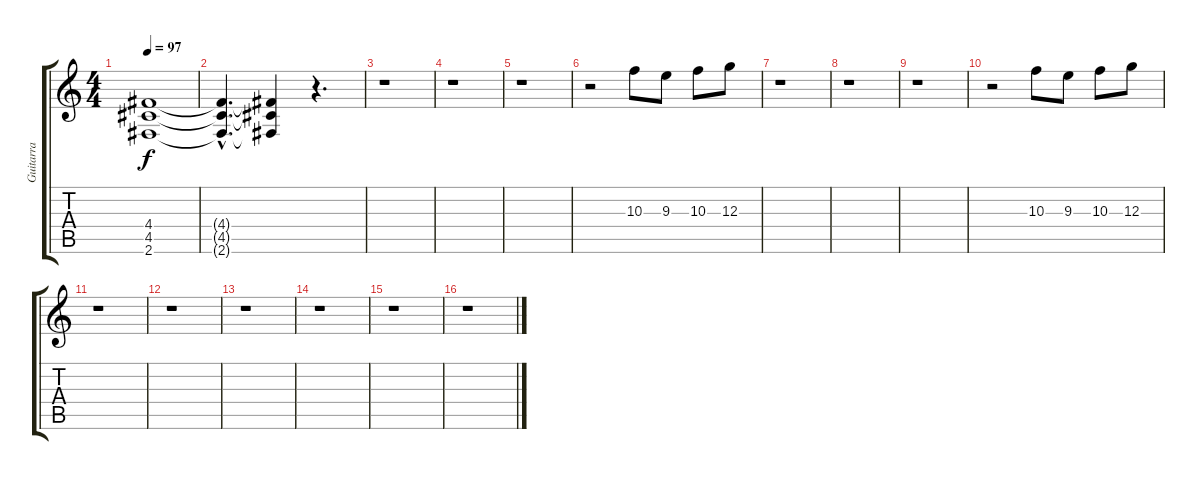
\track ("Guitarra" "Guitarra") {instrument distortionguitar}
\staff {score tabs}
\tuning (E4 B3 G3 D3 A2 E2) {hide}
\ts (4 4)
\tempo 97
\clef g2
\ks c
(4.4 4.5 2.6).1{dy f} |
(4.4{hac t} 4.5{hac t} 2.6{hac t}).4{d} (4.4{t} 4.5{t} 2.6{t}).4 r.4{d} |
r.1 |
r.1 |
r.1 |
r.2 10.3.8 9.3.8 10.3.8 12.3.8 |
r.1 |
r.1 |
r.1 |
r.2 10.3.8 9.3.8 10.3.8 12.3.8 |
r.1 |
r.1 |
r.1 |
r.1 |
r.1 |
r.1
